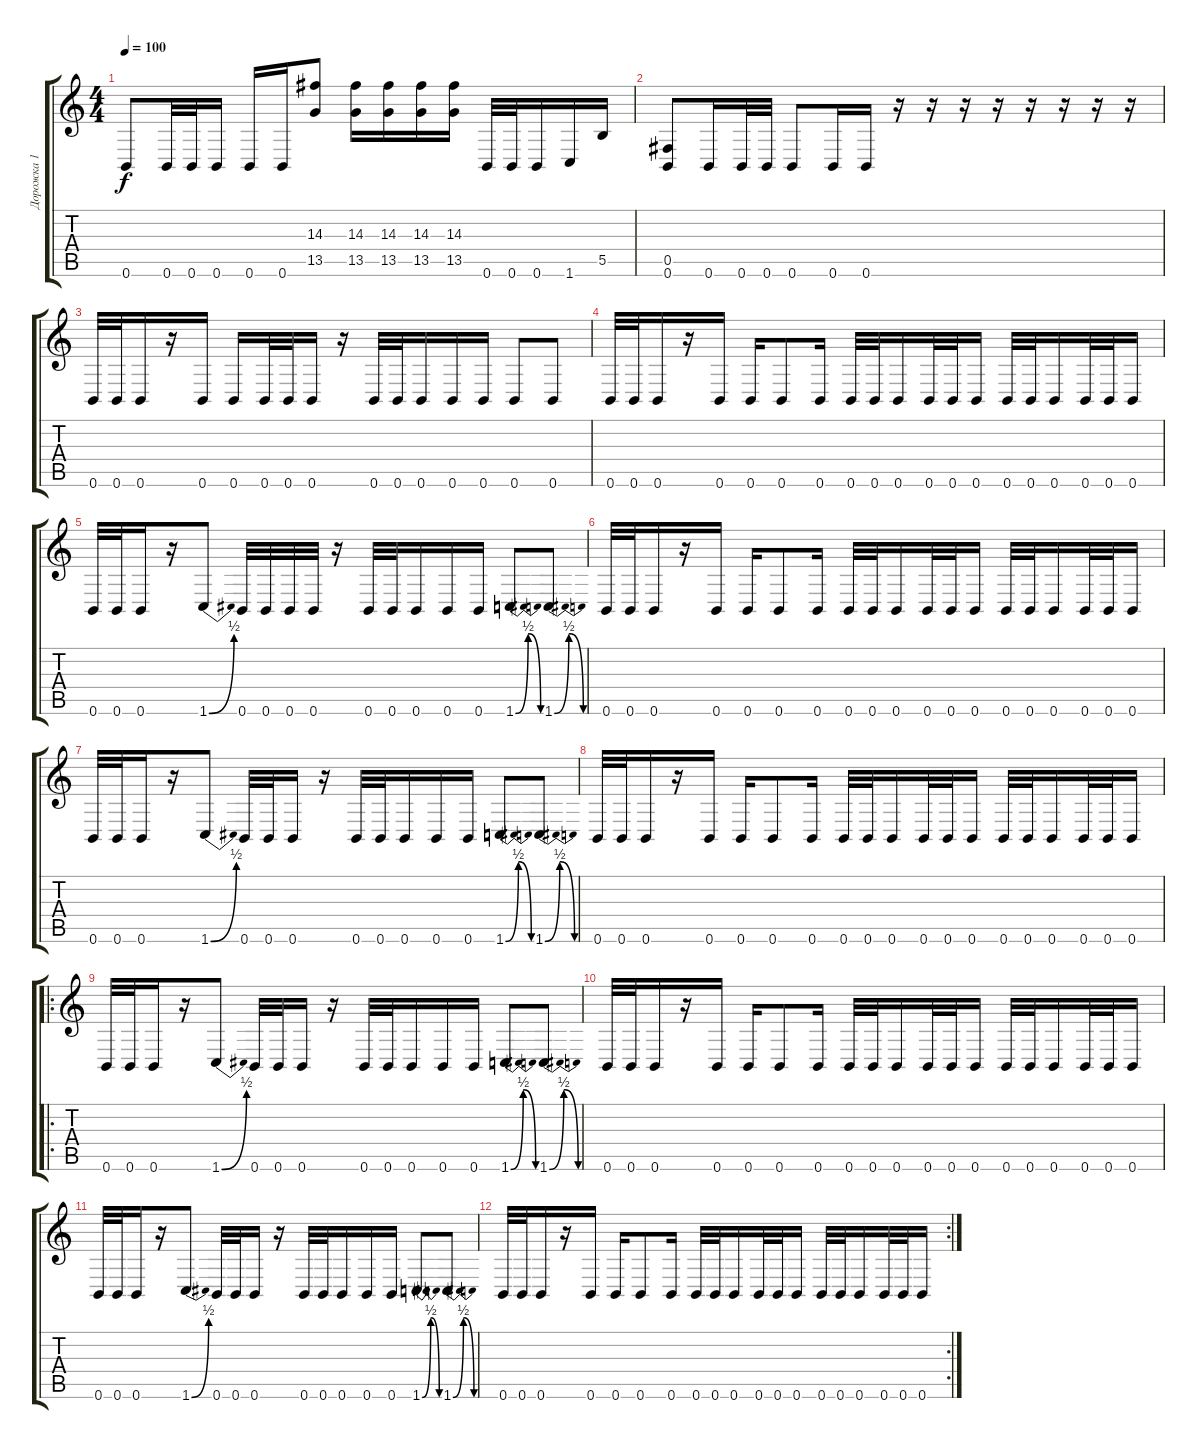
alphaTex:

\track ("Дорожка 1" "Дорожка 1") {instrument distortionguitar}
\staff {score tabs}
\tuning (Db4 Ab3 E3 B2 Gb2 B1) {hide}
\ts (4 4)
\tempo 100
\clef g2
\ks c
0.6.8{dy f} 0.6.32 0.6.32 0.6.16 0.6.16 0.6.16 (14.3 13.5).8 (14.3 13.5).16 (14.3 13.5).16 (14.3 13.5).16 (14.3 13.5).16 0.6.32 0.6.32 0.6.16 1.6.16 5.5.16 |
(0.5 0.6).8 0.6.16 0.6.32 0.6.32 0.6.8 0.6.16 0.6.16 r.16 r.16 r.16 r.16 r.16 r.16 r.16 r.16 |
0.6.32{instrument xylophone} 0.6.32 0.6.16 r.16 0.6.16 0.6.16 0.6.32 0.6.32 0.6.16 r.16 0.6.32 0.6.32 0.6.16 0.6.16 0.6.16 0.6.8 0.6.8 |
0.6.32 0.6.32 0.6.16 r.16 0.6.16 0.6.16 0.6.8 0.6.16 0.6.32 0.6.32 0.6.16 0.6.32 0.6.32 0.6.16 0.6.32 0.6.32 0.6.16 0.6.32 0.6.32 0.6.16 |
0.6.32{instrument distortionguitar} 0.6.32 0.6.16 r.16 1.6{be (bend 0 0 60 2)}.8 0.6.32{balance 0} 0.6.32 0.6.32{balance 16} 0.6.32 r.16{balance 8} 0.6.32 0.6.32 0.6.16 0.6.16 0.6.16 1.6{be (bendrelease 0 0 15 2 44 2 60 0)}.8 1.6{be (bendrelease 0 0 15 2 45 2 60 0)}.8 |
0.6.32 0.6.32 0.6.16 r.16 0.6.16 0.6.16 0.6.8 0.6.16 0.6.32 0.6.32 0.6.16 0.6.32 0.6.32 0.6.16 0.6.32 0.6.32 0.6.16 0.6.32 0.6.32 0.6.16 |
0.6.32 0.6.32 0.6.16 r.16 1.6{be (bend 0 0 60 2)}.8 0.6.32 0.6.32 0.6.16 r.16 0.6.32 0.6.32 0.6.16 0.6.16 0.6.16 1.6{be (bendrelease 0 0 15 2 44 2 60 0)}.8 1.6{be (bendrelease 0 0 15 2 45 2 60 0)}.8 |
0.6.32 0.6.32 0.6.16 r.16 0.6.16 0.6.16 0.6.8 0.6.16 0.6.32 0.6.32 0.6.16 0.6.32 0.6.32 0.6.16 0.6.32 0.6.32 0.6.16 0.6.32 0.6.32 0.6.16 |
\ro
0.6.32 0.6.32 0.6.16 r.16 1.6{be (bend 0 0 60 2)}.8 0.6.32 0.6.32 0.6.16 r.16 0.6.32 0.6.32 0.6.16 0.6.16 0.6.16 1.6{be (bendrelease 0 0 15 2 44 2 60 0)}.8 1.6{be (bendrelease 0 0 15 2 45 2 60 0)}.8 |
0.6.32 0.6.32 0.6.16 r.16 0.6.16 0.6.16 0.6.8 0.6.16 0.6.32 0.6.32 0.6.16 0.6.32 0.6.32 0.6.16 0.6.32 0.6.32 0.6.16 0.6.32 0.6.32 0.6.16 |
0.6.32 0.6.32 0.6.16 r.16 1.6{be (bend 0 0 60 2)}.8 0.6.32 0.6.32 0.6.16 r.16 0.6.32 0.6.32 0.6.16 0.6.16 0.6.16 1.6{be (bendrelease 0 0 15 2 44 2 60 0)}.8 1.6{be (bendrelease 0 0 15 2 45 2 60 0)}.8 |
\rc 2
0.6.32 0.6.32 0.6.16 r.16 0.6.16 0.6.16 0.6.8 0.6.16 0.6.32 0.6.32 0.6.16 0.6.32 0.6.32 0.6.16 0.6.32 0.6.32 0.6.16 0.6.32 0.6.32 0.6.16
